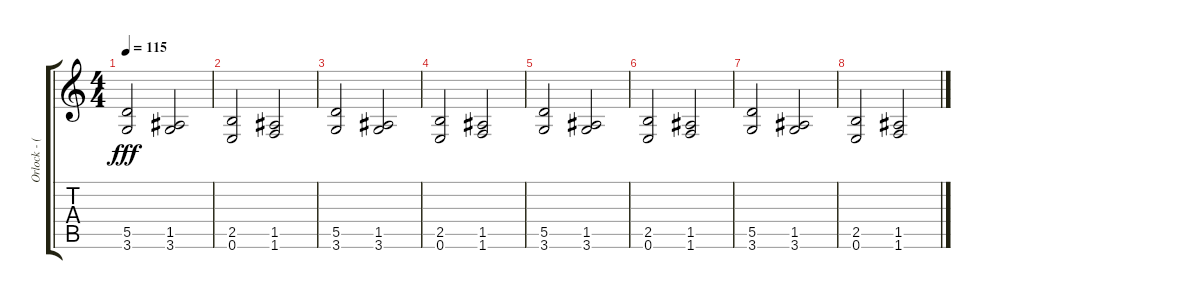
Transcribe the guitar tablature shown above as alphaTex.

\track ("Orlock - (Backing)" "Orlock - (") {instrument distortionguitar}
\staff {score tabs}
\tuning (E4 B3 G3 D3 A2 E2) {hide}
\ts (4 4)
\tempo 115
\clef g2
\ks c
(5.5 3.6).2{dy fff instrument distortionguitar} (1.5 3.6).2 |
(2.5 0.6).2 (1.5 1.6).2 |
(5.5 3.6).2 (1.5 3.6).2 |
(2.5 0.6).2 (1.5 1.6).2 |
(5.5 3.6).2 (1.5 3.6).2 |
(2.5 0.6).2 (1.5 1.6).2 |
(5.5 3.6).2 (1.5 3.6).2 |
(2.5 0.6).2 (1.5 1.6).2
